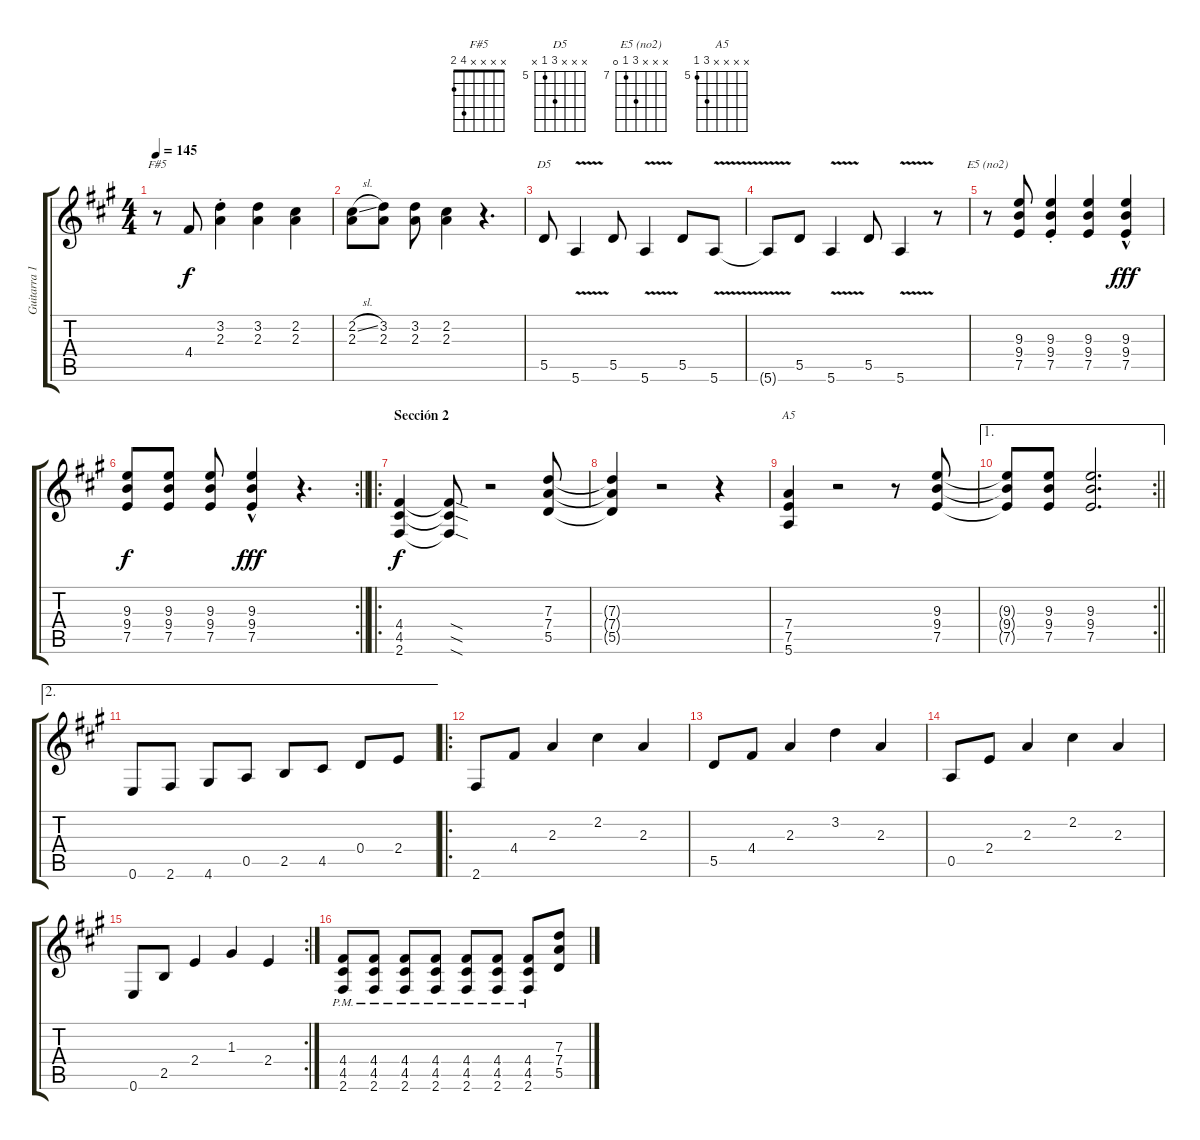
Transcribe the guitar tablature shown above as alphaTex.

\track ("Guitarra 1" "Guitarra 1") {instrument overdrivenguitar}
\staff {score tabs}
\tuning (E4 B3 G3 D3 A2 E2) {hide}
\chord ("F#5" x x x x 4 2)
\chord ("D5" x x x 7 5 x) {firstfret 5}
\chord ("E5 (no2)" x x x 9 7 0) {firstfret 7}
\chord ("A5" x x x x 7 5) {firstfret 5}
\ts (4 4)
\tempo 145
\clef g2
\ks a
r.8{ch "F#5" dy f} 4.4.8 (3.2{st} 2.3{st}).4 (3.2 2.3).4 (2.2 2.3).4 |
(2.2{sl} 2.3).8 (3.2 2.3).8 (3.2 2.3).8 (2.2 2.3).4 r.4{d} |
5.5.8{ch "D5"} 5.6{v}.4 5.5.8 5.6{v}.4 5.5.8 5.6{v}.8 |
5.6{t}.8 5.5.8 5.6{v}.4 5.5.8 5.6{v}.4 r.8 |
r.8{ch "E5 (no2)"} (9.3 9.4 7.5).8 (9.3 9.4{st} 7.5{st}).4 (9.3 9.4 7.5).4 (9.3 9.4{hac} 7.5{hac}).4{dy fff} |
\rc 2
\barLineRight lightlight
(9.3 9.4 7.5).8{dy f} (9.3 9.4 7.5).8 (9.3 9.4 7.5).8 (9.3 9.4{hac} 7.5{hac}).4{dy fff} r.4{d} |
\ro
\section ("" "Sección 2")
(4.4 4.5 2.6).4{dy f} (4.4{sod t} 4.5{sod t} 2.6{sod t}).8 r.2 (7.3 7.4 5.5).8 |
(7.3{t} 7.4{t} 5.5{t}).4 r.2 r.4 |
(7.4 7.5 5.6).4{ch "A5"} r.2 r.8 (9.3 9.4 7.5).8 |
\ae 1
\rc 2
\barLineRight lightlight
(9.3{t} 9.4{t} 7.5{t}).8 (9.3 9.4 7.5).8 (9.3 9.4 7.5).2{d} |
\ae 2
0.6.8 2.6.8 4.6.8 0.5.8 2.5.8 4.5.8 0.4.8 2.4.8 |
\ro
2.6.8 4.4.8 2.3.4 2.2.4 2.3.4 |
5.5.8 4.4.8 2.3.4 3.2.4 2.3.4 |
0.5.8 2.4.8 2.3.4 2.2.4 2.3.4 |
\rc 2
0.6.8 2.5.8 2.4.4 1.3.4 2.4.4 |
(4.4{pm} 4.5{pm} 2.6{pm}).8 (4.4{pm} 4.5{pm} 2.6{pm}).8 (4.4{pm} 4.5{pm} 2.6{pm}).8 (4.4{pm} 4.5{pm} 2.6{pm}).8 (4.4{pm} 4.5{pm} 2.6{pm}).8 (4.4{pm} 4.5{pm} 2.6{pm}).8 (4.4{pm} 4.5{pm} 2.6{pm}).8 (7.3 7.4 5.5).8
